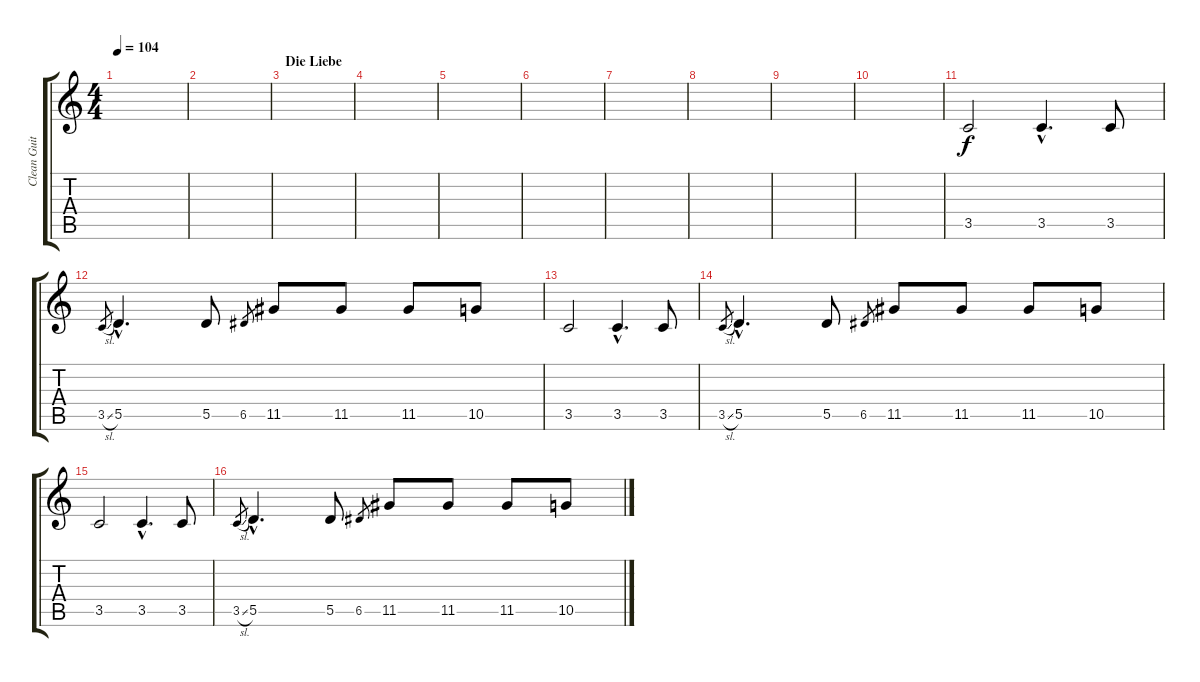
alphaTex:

\track ("Clean Guitar 2" "Clean Guit") {instrument electricguitarclean}
\staff {score tabs}
\tuning (E4 B3 G3 D3 A2 D2) {hide}
\ts (4 4)
\tempo 104
\clef g2
\ks c
|
|
\section ("" "Die Liebe")
|
|
|
|
|
|
|
|
3.5.2 3.5{hac}.4{d} 3.5.8 |
3.5{sl}.8{gr} 5.5{hac}.4{d} 5.5.8 6.5.8{gr} 11.5.8 11.5.8 11.5.8 10.5.8 |
3.5.2 3.5{hac}.4{d} 3.5.8 |
3.5{sl}.8{gr} 5.5{hac}.4{d} 5.5.8 6.5.8{gr} 11.5.8 11.5.8 11.5.8 10.5.8 |
3.5.2 3.5{hac}.4{d} 3.5.8 |
3.5{sl}.8{gr} 5.5{hac}.4{d} 5.5.8 6.5.8{gr} 11.5.8 11.5.8 11.5.8 10.5.8
